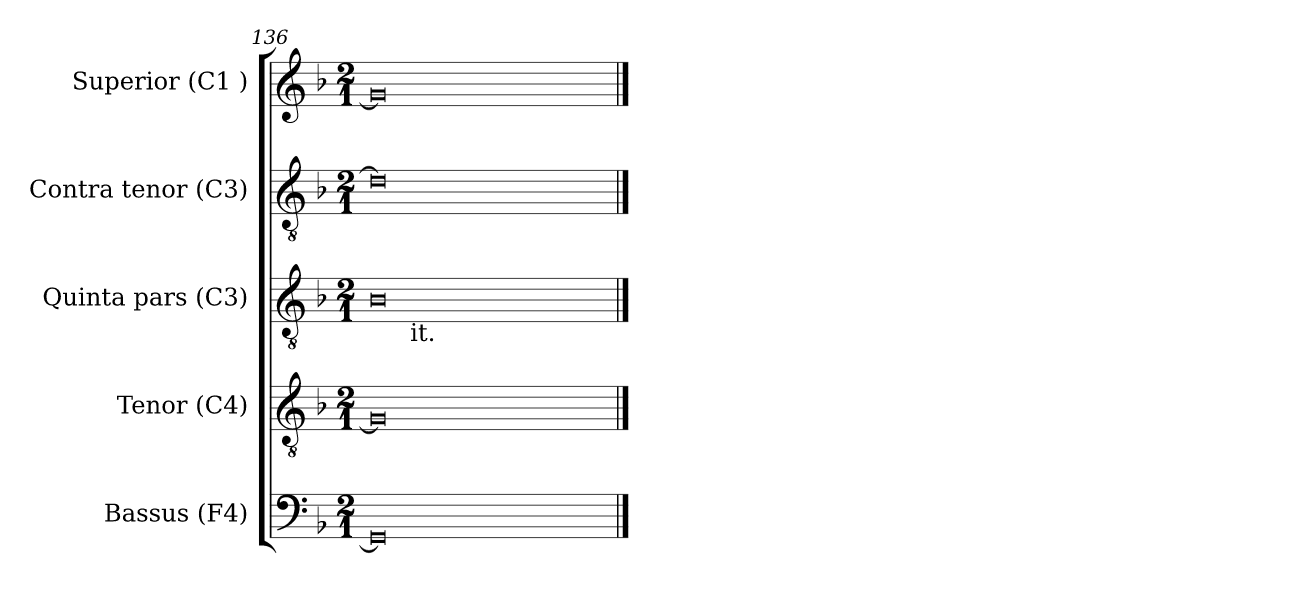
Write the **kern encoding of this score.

**kern	**text	**kern	**text	**kern	**text	**kern	**text	**kern	**text
*part5	*part5	*part4	*part4	*part3	*part3	*part2	*part2	*part1	*part1
*staff5	*staff5	*staff4	*staff4	*staff3	*staff3	*staff2	*staff2	*staff1	*staff1
*I"Bassus (F4)	*	*I"Tenor (C4)	*	*I"Quinta pars (C3)	*	*I"Contra tenor (C3)	*	*I"Superior (C1 )	*
*I'B.	*	*I'T.	*	*I'QP.	*	*I'C.	*	*I'S.	*
*clefF4	*	*clefGv2	*	*clefGv2	*	*clefGv2	*	*clefG2	*
*k[b-]	*	*k[b-]	*	*k[b-]	*	*k[b-]	*	*k[b-]	*
*F:	*	*F:	*	*F:	*	*F:	*	*F:	*
*M2/1	*	*M2/1	*	*M2/1	*	*M2/1	*	*M2/1	*
=136	=136	=136	=136	=136	=136	=136	=136	=136	=136
!	!LO:LY:b:cj	!	!LO:LY:b:rj	!	!LO:LY:b:cj	!	!LO:LY:b:rj	!	!LO:LY:b:rj
*	*	*	*	*^	*	*	*	*	*
0GG]	.	0G]	.	0B-	8...ryy	--	0d]	.	0g]	.
!	!	!	!	!	!LO:TX:b:t=it.	!	!	!	!	!
.	.	.	.	.	1ryy	.	.	.	.	.
.	.	.	.	.	2ryy	.	.	.	.	.
.	.	.	.	.	4ryy	.	.	.	.	.
.	.	.	.	.	64ryy	.	.	.	.	.
*	*	*	*	*v	*v	*	*	*	*	*
==	==	==	==	==	==	==	==	==	==
*-	*-	*-	*-	*-	*-	*-	*-	*-	*-
